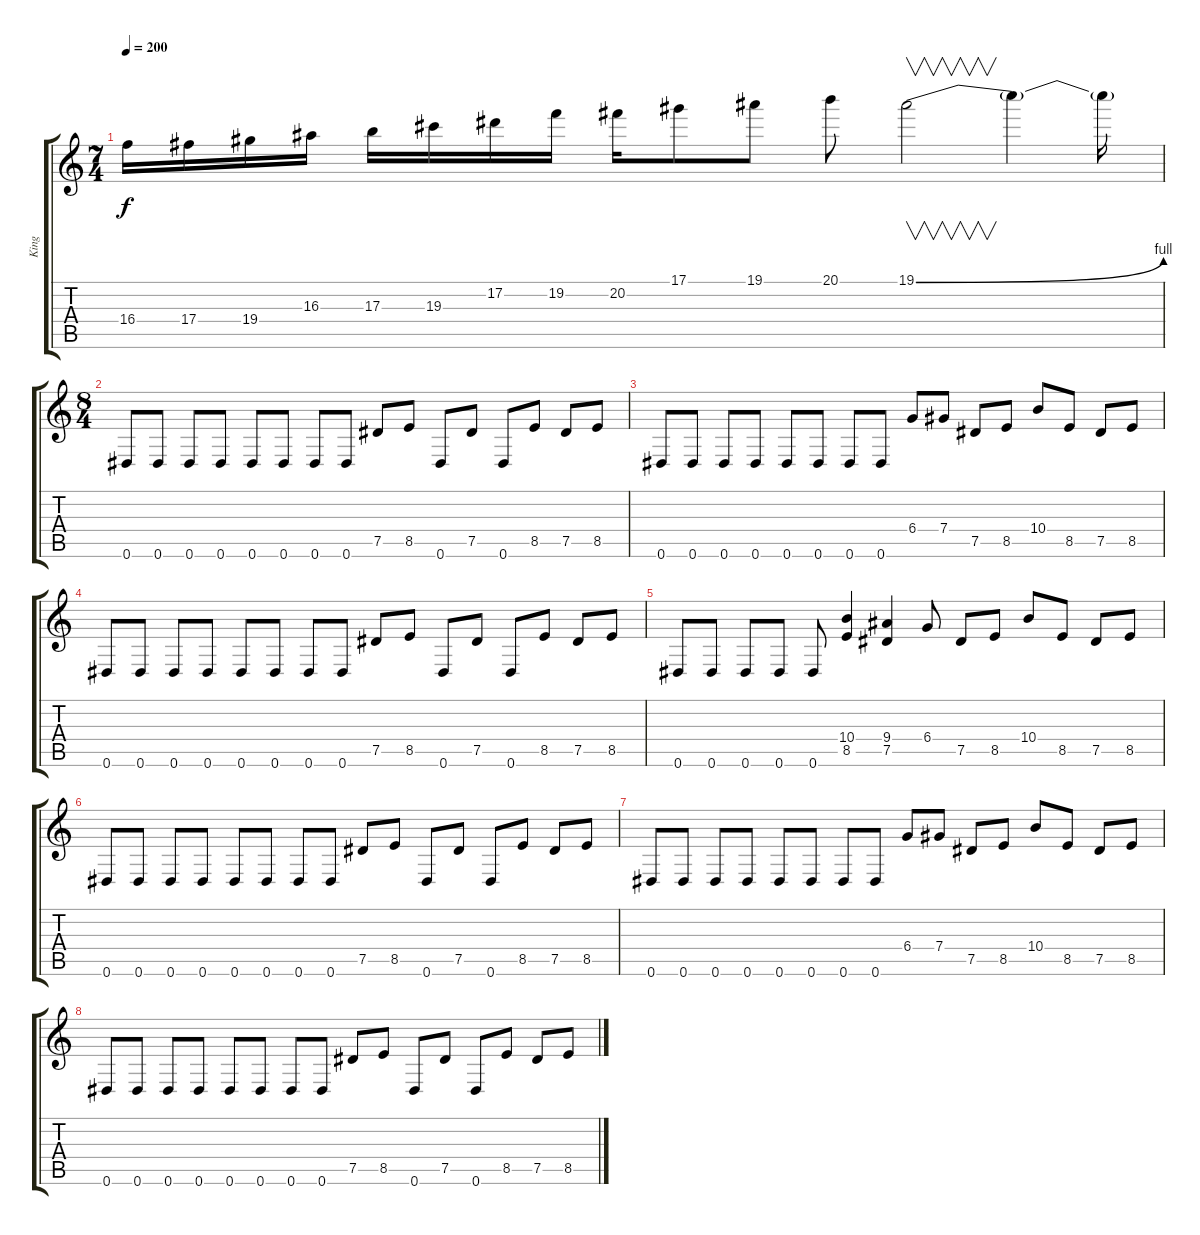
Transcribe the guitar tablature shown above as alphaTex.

\track ("King" "King") {instrument distortionguitar}
\staff {score tabs}
\tuning (Eb4 Bb3 Gb3 Db3 Ab2 Eb2) {hide}
\ts (7 4)
\tempo 200
\clef g2
\ks c
16.4.16{dy f} 17.4.16 19.4.16 16.3.16 17.3.16 19.3.16 17.2.16 19.2.16 20.2.16 17.1.8 19.1.8 20.1.8 19.1{be (bend 0 0 60 4)}.2{v} 19.1{t}.4 19.1{t}.16 |
\ts (8 4)
0.6.8 0.6.8 0.6.8 0.6.8 0.6.8 0.6.8 0.6.8 0.6.8 7.5.8 8.5.8 0.6.8 7.5.8 0.6.8 8.5.8 7.5.8 8.5.8 |
0.6.8 0.6.8 0.6.8 0.6.8 0.6.8 0.6.8 0.6.8 0.6.8 6.4.8 7.4.8 7.5.8 8.5.8 10.4.8 8.5.8 7.5.8 8.5.8 |
0.6.8 0.6.8 0.6.8 0.6.8 0.6.8 0.6.8 0.6.8 0.6.8 7.5.8 8.5.8 0.6.8 7.5.8 0.6.8 8.5.8 7.5.8 8.5.8 |
0.6.8 0.6.8 0.6.8 0.6.8 0.6.8 (10.4 8.5).4 (9.4 7.5).4 6.4.8 7.5.8 8.5.8 10.4.8 8.5.8 7.5.8 8.5.8 |
0.6.8 0.6.8 0.6.8 0.6.8 0.6.8 0.6.8 0.6.8 0.6.8 7.5.8 8.5.8 0.6.8 7.5.8 0.6.8 8.5.8 7.5.8 8.5.8 |
0.6.8 0.6.8 0.6.8 0.6.8 0.6.8 0.6.8 0.6.8 0.6.8 6.4.8 7.4.8 7.5.8 8.5.8 10.4.8 8.5.8 7.5.8 8.5.8 |
0.6.8 0.6.8 0.6.8 0.6.8 0.6.8 0.6.8 0.6.8 0.6.8 7.5.8 8.5.8 0.6.8 7.5.8 0.6.8 8.5.8 7.5.8 8.5.8
